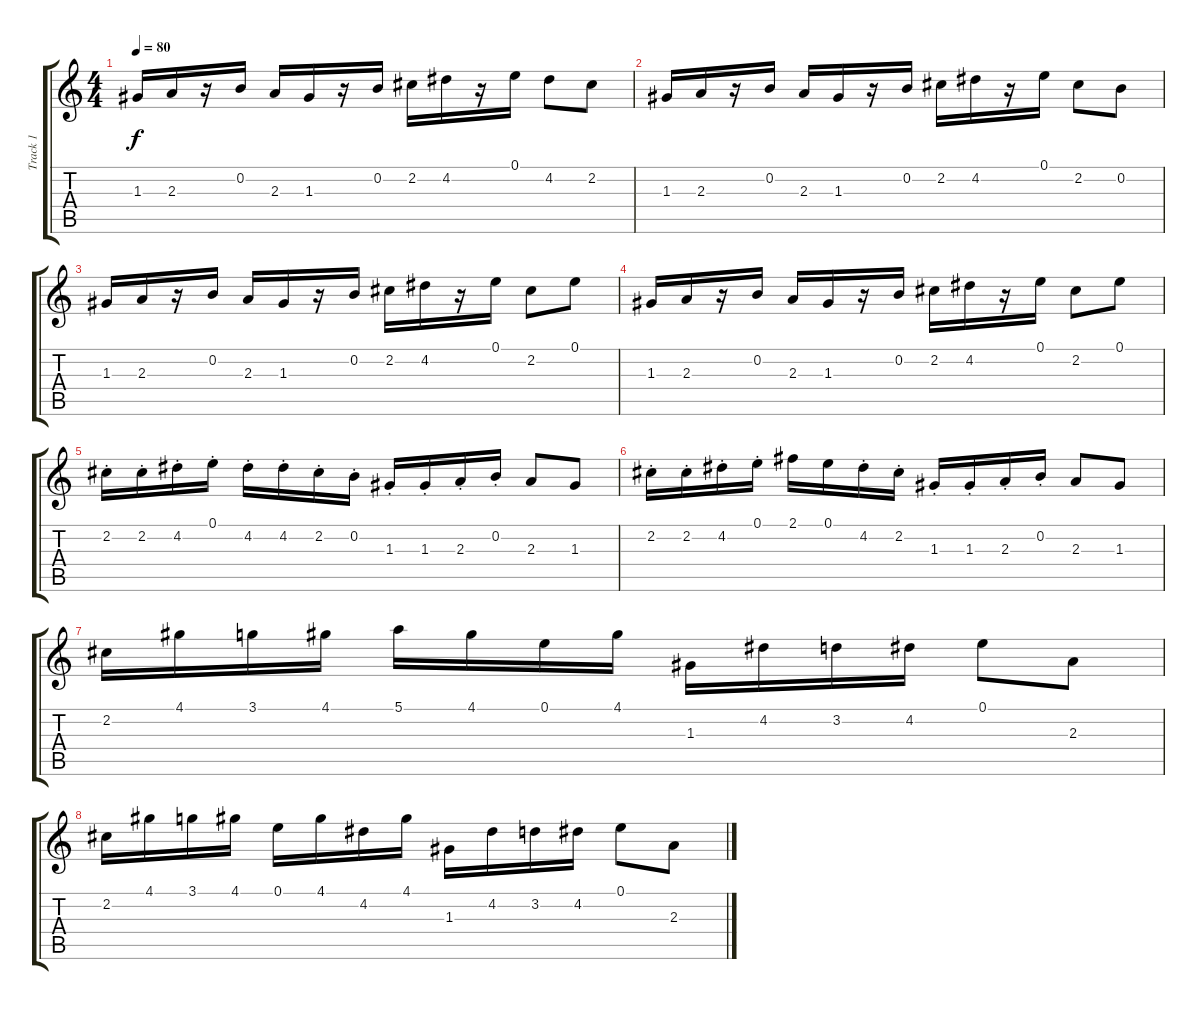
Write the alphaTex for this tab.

\track ("Track 1" "Track 1") {instrument distortionguitar}
\staff {score tabs}
\tuning (E4 B3 G3 D3 A2 E2) {hide}
\ts (4 4)
\tempo 80
\clef g2
\ks c
1.3.16{dy f} 2.3.16 r.16 0.2.16 2.3.16 1.3.16 r.16 0.2.16 2.2.16 4.2.16 r.16 0.1.16 4.2.8 2.2.8 |
1.3.16 2.3.16 r.16 0.2.16 2.3.16 1.3.16 r.16 0.2.16 2.2.16 4.2.16 r.16 0.1.16 2.2.8 0.2.8 |
1.3.16 2.3.16 r.16 0.2.16 2.3.16 1.3.16 r.16 0.2.16 2.2.16 4.2.16 r.16 0.1.16 2.2.8 0.1.8 |
1.3.16 2.3.16 r.16 0.2.16 2.3.16 1.3.16 r.16 0.2.16 2.2.16 4.2.16 r.16 0.1.16 2.2.8 0.1.8 |
2.2{st}.16 2.2{st}.16 4.2{st}.16 0.1{st}.16 4.2{st}.16 4.2{st}.16 2.2{st}.16 0.2{st}.16 1.3{st}.16 1.3{st}.16 2.3{st}.16 0.2{st}.16 2.3.8 1.3.8 |
2.2{st}.16 2.2{st}.16 4.2{st}.16 0.1{st}.16 2.1.16 0.1.16 4.2{st}.16 2.2{st}.16 1.3{st}.16 1.3{st}.16 2.3{st}.16 0.2{st}.16 2.3.8 1.3.8 |
2.2.16 4.1.16 3.1.16 4.1.16 5.1.16 4.1.16 0.1.16 4.1.16 1.3.16 4.2.16 3.2.16 4.2.16 0.1.8 2.3.8 |
2.2.16 4.1.16 3.1.16 4.1.16 0.1.16 4.1.16 4.2.16 4.1.16 1.3.16 4.2.16 3.2.16 4.2.16 0.1.8 2.3.8
